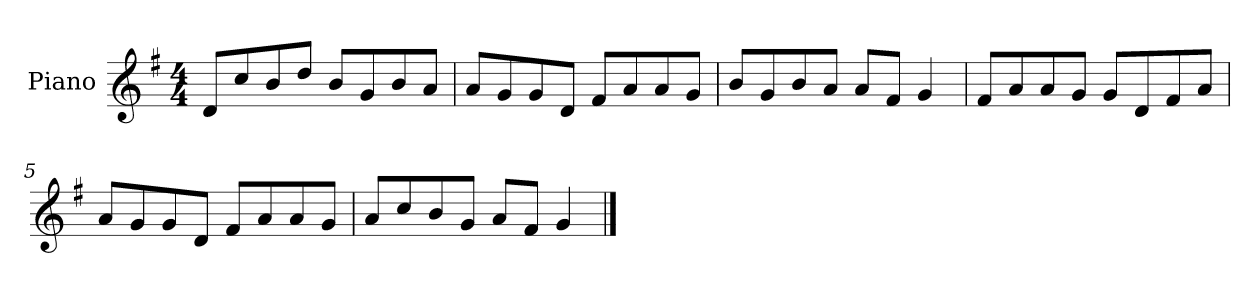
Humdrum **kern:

**kern
*part1
*staff1
*I"Piano
*I'P-no
*clefG2
*k[f#]
*M4/4
*MM90
=1
8d/L
8cc/
8b/
8dd/J
8b/L
8g/
8b/
8a/J
=2
8a/L
8g/
8g/
8d/J
8f#/L
8a/
8a/
8g/J
=3
8b/L
8g/
8b/
8a/J
8a/L
8f#/J
4g/
=4
8f#/L
8a/
8a/
8g/J
8g/L
8d/
8f#/
8a/J
=5
8a/L
8g/
8g/
8d/J
8f#/L
8a/
8a/
8g/J
!!LO:LB:g=z
=6
8a/L
8cc/
8b/
8g/J
8a/L
8f#/J
4g/
==
*-
